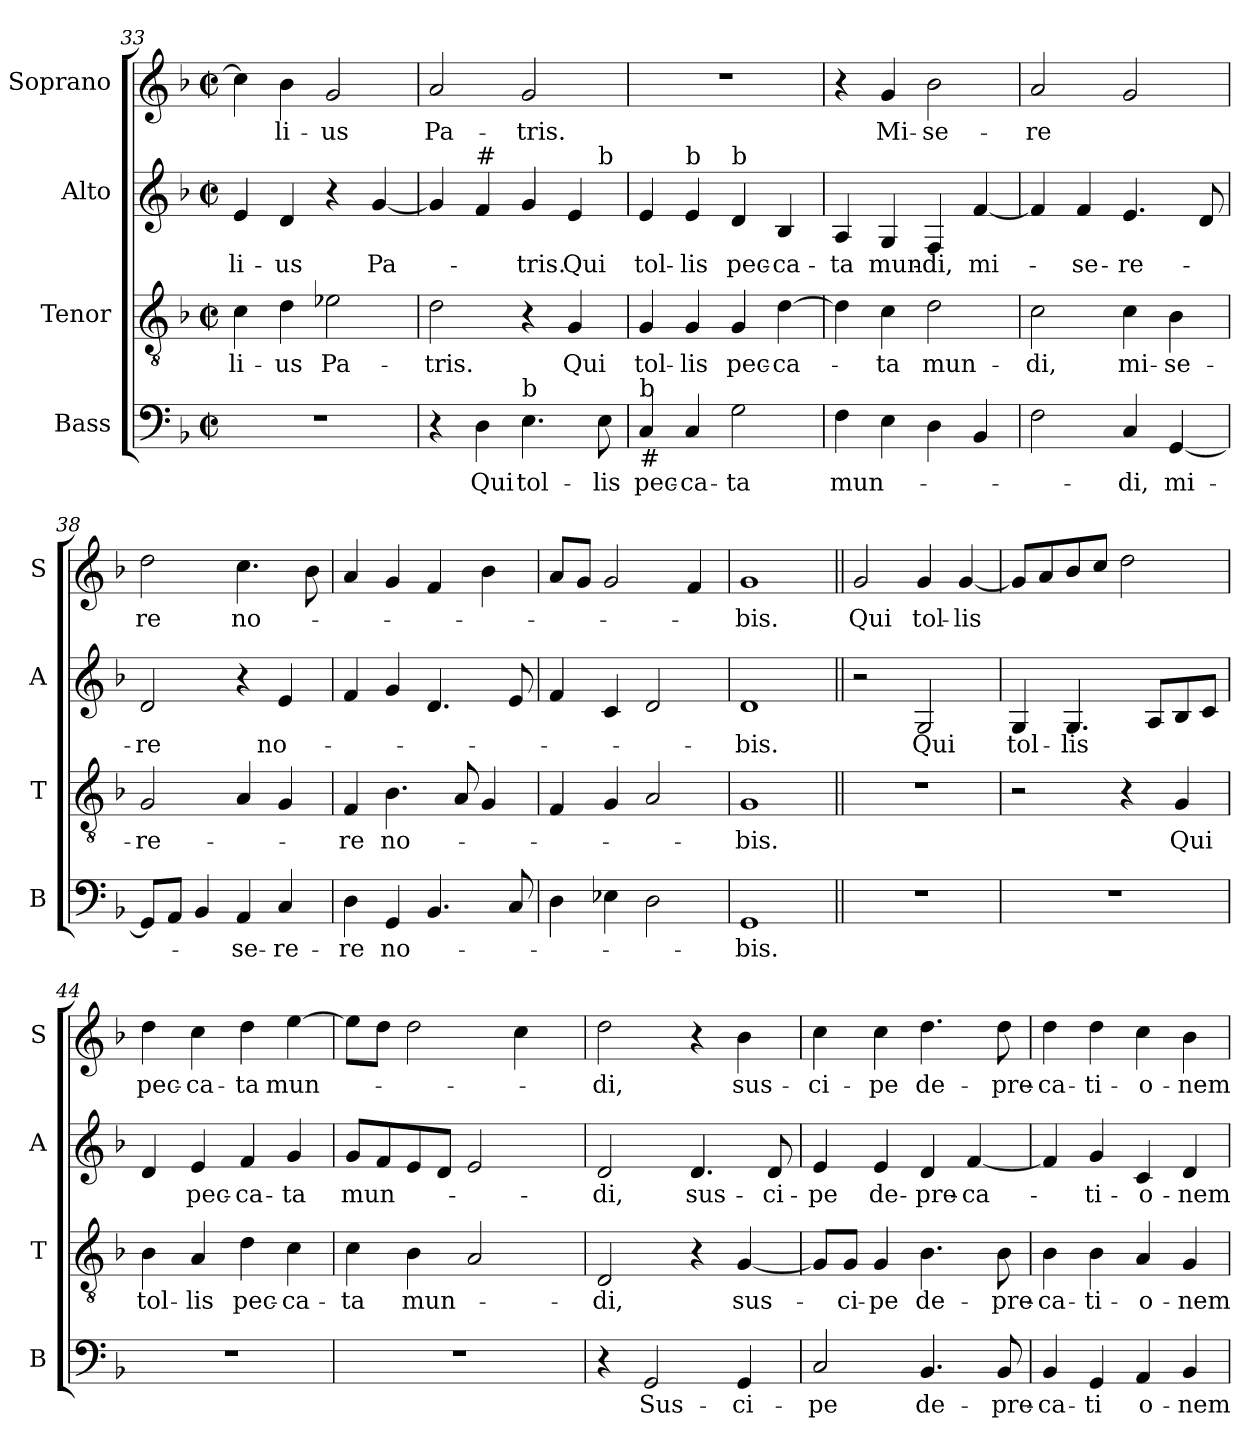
**kern	**text	**kern	**text	**kern	**text	**kern	**text
*part4	*part4	*part3	*part3	*part2	*part2	*part1	*part1
*staff4	*staff4	*staff3	*staff3	*staff2	*staff2	*staff1	*staff1
*I"Bass	*	*I"Tenor	*	*I"Alto	*	*I"Soprano	*
*I'B	*	*I'T	*	*I'A	*	*I'S	*
*clefF4	*	*clefGv2	*	*clefG2	*	*clefG2	*
*k[b-]	*	*k[b-]	*	*k[b-]	*	*k[b-]	*
*F:	*	*F:	*	*F:	*	*F:	*
*M2/2	*	*M2/2	*	*M2/2	*	*M2/2	*
*met(c|)	*	*met(c|)	*	*met(c|)	*	*met(c|)	*
=33	=33	=33	=33	=33	=33	=33	=33
1r	.	4c\	-li-	4e/	-li-	4cc\]	.
.	.	4d\	-us	4d/	-us	4b-\	-li-
.	.	2e-X\	Pa-	4r	.	2g/	-us
.	.	.	.	[4g/	Pa-	.	.
=34	=34	=34	=34	=34	=34	=34	=34
*	*	*	*	*^	*	*	*
4r	.	2d\	-tris.	4g/]	2..ryy	.	2a/	Pa-
!	!	!	!	!LO:TX:a:t=#	!	!	!	!
4D\	Qui	.	.	4f/	.	.	.	.
!LO:TX:a:t=b	!	!	!	!	!	!	!	!
4.E\	tol-	4r	.	4g/	.	-tris.	2g/	-tris.
.	.	4G/	Qui	4e/	.	Qui	.	.
!	!	!	!	!	!LO:TX:a:t=b	!	!	!
8E\	-lis	.	.	.	8ryy	.	.	.
=35	=35	=35	=35	=35	=35	=35	=35	=35
!LO:TX:b:t=#	!	!	!	!	!	!	!	!
!LO:TX:a:t=b	!	!	!	!	!	!	!	!
*	*	*	*	*v	*v	*	*	*
4C/	pec-	4G/	tol-	4e/	tol-	1r	.
!	!	!	!	!LO:TX:a:t=b	!	!	!
4C/	-ca-	4G/	-lis	4e/	-lis	.	.
!	!	!	!	!LO:TX:a:t=b	!	!	!
2G\	-ta	4G/	pec-	4d/	pec-	.	.
.	.	[4d\	-ca-	4B-/	-ca-	.	.
!!LO:LB:g=z
=36	=36	=36	=36	=36	=36	=36	=36
4F\	mun-	4d\]	.	4A/	-ta	4r	.
4E\	.	4c\	-ta	4G/	mun-	4g/	Mi-
4D\	.	2d\	mun-	4F/	-di,	2b-\	-se-
4BB-/	.	.	.	[4f/	mi-	.	.
=37	=37	=37	=37	=37	=37	=37	=37
2F\	.	2c\	-di,	4f/]	.	2a/	-re
.	.	.	.	4f/	-se-	.	.
4C/	-di,	4c\	mi-	4.e/	-re-	2g/	.
[4GG/	mi-	4B-\	-se-	.	.	.	.
.	.	.	.	8d/	.	.	.
=38	=38	=38	=38	=38	=38	=38	=38
8GG/L]	.	2G/	-re-	2d/	-re	2dd\	re
8AA/J	.	.	.	.	.	.	.
4BB-/	.	.	.	.	.	.	.
4AA/	-se-	4A/	.	4r	.	4.cc\	no-
4C/	-re-	4G/	.	4e/	no-	.	.
.	.	.	.	.	.	8b-\	.
=39	=39	=39	=39	=39	=39	=39	=39
4D\	-re	4F/	-re	4f/	.	4a/	.
4GG/	no-	4.B-\	no-	4g/	.	4g/	.
4.BB-/	.	.	.	4.d/	.	4f/	.
.	.	8A/	.	.	.	.	.
.	.	4G/	.	.	.	4b-\	.
8C/	.	.	.	8e/	.	.	.
=40	=40	=40	=40	=40	=40	=40	=40
4D\	.	4F/	.	4f/	.	8a/L	.
.	.	.	.	.	.	8g/J	.
4E-X\	.	4G/	.	4c/	.	2g/	.
2D\	.	2A/	.	2d/	.	.	.
.	.	.	.	.	.	4f/	.
=41	=41	=41	=41	=41	=41	=41	=41
1GG	-bis.	1G	-bis.	1d	-bis.	1g	-bis.
!!LO:PB:g=z
=42||	=42||	=42||	=42||	=42||	=42||	=42||	=42||
1r	.	1r	.	2r	.	2g/	Qui
.	.	.	.	2G/	Qui	4g/	tol-
.	.	.	.	.	.	[4g/	-lis
=43	=43	=43	=43	=43	=43	=43	=43
1r	.	2r	.	4G/	tol-	8g/L]	.
.	.	.	.	.	.	8a/	.
.	.	.	.	4.G/	-lis	8b-/	.
.	.	.	.	.	.	8cc/J	.
.	.	4r	.	.	.	2dd\	.
.	.	.	.	8A/L	.	.	.
.	.	4G/	Qui	8B-/	.	.	.
.	.	.	.	8c/J	.	.	.
=44	=44	=44	=44	=44	=44	=44	=44
1r	.	4B-\	tol-	4d/	.	4dd\	pec-
.	.	4A/	-lis	4e/	pec-	4cc\	-ca-
.	.	4d\	pec-	4f/	-ca-	4dd\	-ta
.	.	4c\	-ca-	4g/	-ta	[4ee\	mun-
=45	=45	=45	=45	=45	=45	=45	=45
1r	.	4c\	-ta	8g/L	mun-	8ee\L]	.
.	.	.	.	8f/	.	8dd\J	.
.	.	4B-\	mun-	8e/	.	2dd\	.
.	.	.	.	8d/J	.	.	.
.	.	2A/	.	2e/	.	.	.
.	.	.	.	.	.	4cc\	.
=46	=46	=46	=46	=46	=46	=46	=46
4r	.	2D/	-di,	2d/	-di,	2dd\	-di,
2GG/	Sus-	.	.	.	.	.	.
.	.	4r	.	4.d/	sus-	4r	.
4GG/	-ci-	[4G/	sus-	.	.	4b-\	sus-
.	.	.	.	8d/	-ci-	.	.
=47	=47	=47	=47	=47	=47	=47	=47
2C/	-pe	8G/L]	.	4e/	-pe	4cc\	-ci-
.	.	8G/J	-ci-	.	.	.	.
.	.	4G/	-pe	4e/	de-	4cc\	-pe
4.BB-/	de-	4.B-\	de-	4d/	-pre-	4.dd\	de-
.	.	.	.	[4f/	-ca-	.	.
8BB-/	-pre-	8B-\	-pre-	.	.	8dd\	-pre-
!!LO:LB:g=z
=48	=48	=48	=48	=48	=48	=48	=48
4BB-/	-ca-	4B-\	-ca-	4f/]	.	4dd\	-ca-
4GG/	-ti	4B-\	-ti-	4g/	-ti-	4dd\	-ti-
4AA/	o-	4A/	-o-	4c/	-o-	4cc\	-o-
4BB-/	-nem	4G/	-nem	4d/	-nem	4b-\	-nem
=	=	=	=	=	=	=	=
*-	*-	*-	*-	*-	*-	*-	*-
